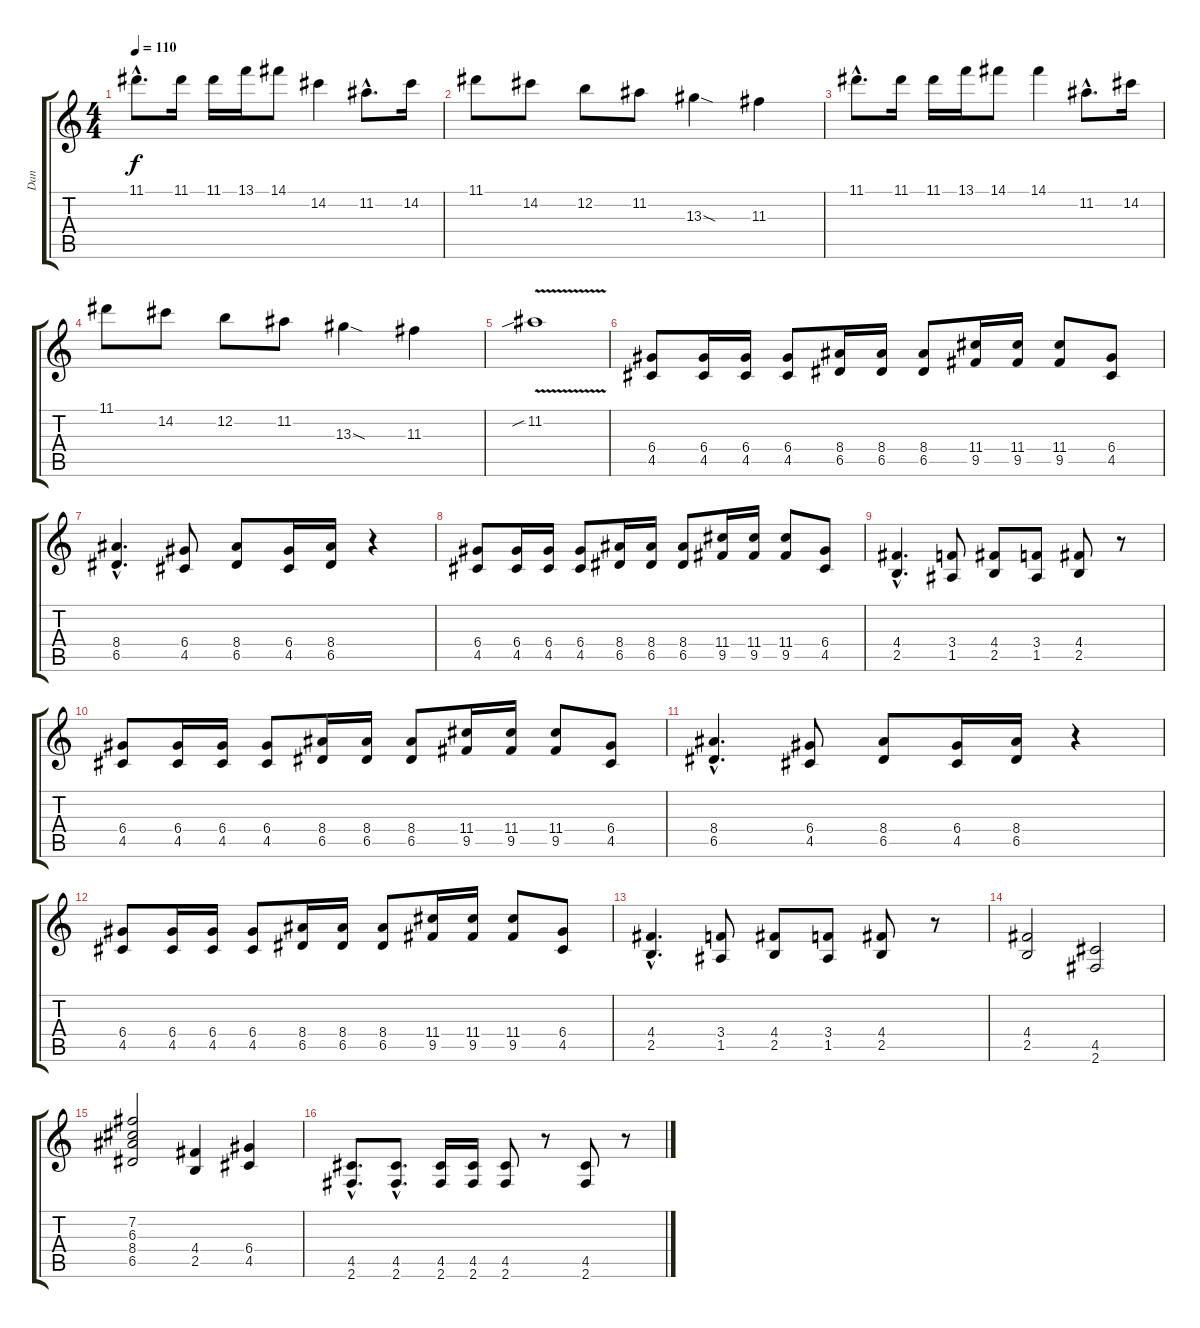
\track ("Dan" "Dan") {instrument overdrivenguitar}
\staff {score tabs}
\tuning (E4 B3 G3 D3 A2 E2) {hide}
\ts (4 4)
\tempo 110
\clef g2
\ks c
11.1{hac}.8{d dy f instrument acousticguitarsteel} 11.1.16 11.1.16 13.1.16 14.1.8 14.2.4 11.2{hac}.8{d} 14.2.16 |
11.1.8 14.2.8 12.2.8 11.2.8 13.3{sod}.4 11.3.4 |
11.1{hac}.8{d} 11.1.16 11.1.16 13.1.16 14.1.8 14.1.4 11.2{hac}.8{d} 14.2.16 |
11.1.8 14.2.8 12.2.8 11.2.8 13.3{sod}.4 11.3.4 |
11.2{v sib}.1 |
(6.4 4.5).8{instrument overdrivenguitar} (6.4 4.5).16 (6.4 4.5).16 (6.4 4.5).8 (8.4 6.5).16 (8.4 6.5).16 (8.4 6.5).8 (11.4 9.5).16 (11.4 9.5).16 (11.4 9.5).8 (6.4 4.5).8 |
(8.4{hac} 6.5{hac}).4{d} (6.4 4.5).8 (8.4 6.5).8 (6.4 4.5).16 (8.4 6.5).16 r.4 |
(6.4 4.5).8{instrument overdrivenguitar} (6.4 4.5).16 (6.4 4.5).16 (6.4 4.5).8 (8.4 6.5).16 (8.4 6.5).16 (8.4 6.5).8 (11.4 9.5).16 (11.4 9.5).16 (11.4 9.5).8 (6.4 4.5).8 |
(4.4{hac} 2.5{hac}).4{d} (3.4 1.5).8 (4.4 2.5).8 (3.4 1.5).8 (4.4 2.5).8 r.8 |
(6.4 4.5).8{instrument overdrivenguitar} (6.4 4.5).16 (6.4 4.5).16 (6.4 4.5).8 (8.4 6.5).16 (8.4 6.5).16 (8.4 6.5).8 (11.4 9.5).16 (11.4 9.5).16 (11.4 9.5).8 (6.4 4.5).8 |
(8.4{hac} 6.5{hac}).4{d} (6.4 4.5).8 (8.4 6.5).8 (6.4 4.5).16 (8.4 6.5).16 r.4 |
(6.4 4.5).8{instrument overdrivenguitar} (6.4 4.5).16 (6.4 4.5).16 (6.4 4.5).8 (8.4 6.5).16 (8.4 6.5).16 (8.4 6.5).8 (11.4 9.5).16 (11.4 9.5).16 (11.4 9.5).8 (6.4 4.5).8 |
(4.4{hac} 2.5{hac}).4{d} (3.4 1.5).8 (4.4 2.5).8 (3.4 1.5).8 (4.4 2.5).8 r.8 |
(4.4 2.5).2 (4.5 2.6).2 |
(7.2 6.3 8.4 6.5).2 (4.4 2.5).4 (6.4 4.5).4 |
(4.5{hac} 2.6{hac}).8{d} (4.5{hac} 2.6{hac}).8{d} (4.5 2.6).16 (4.5 2.6).16 (4.5 2.6).8 r.8 (4.5 2.6).8 r.8
